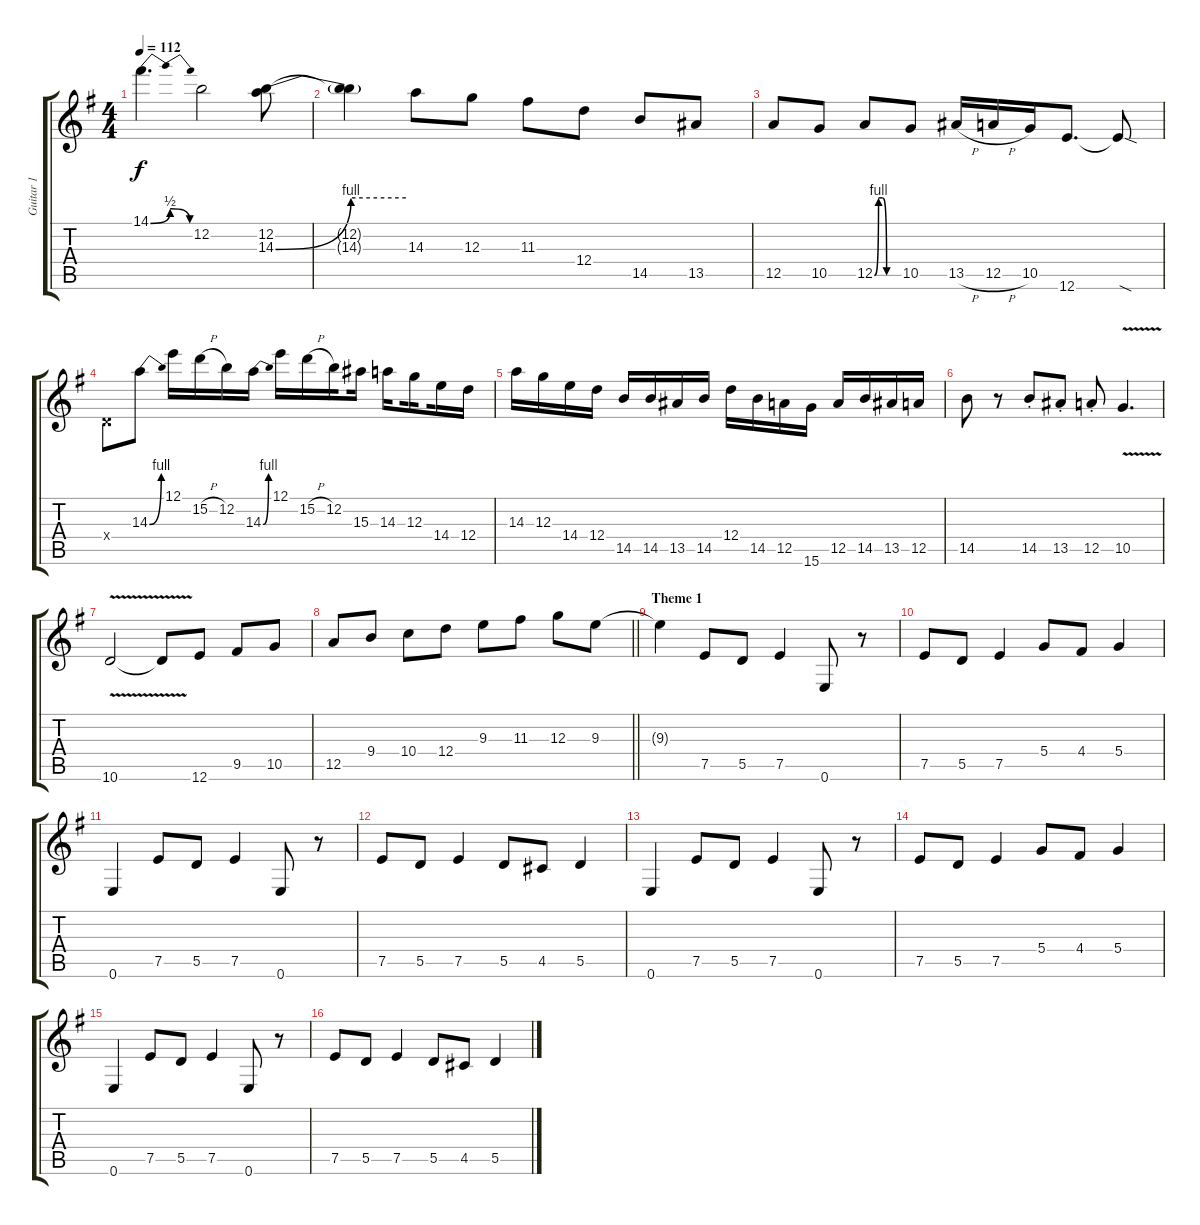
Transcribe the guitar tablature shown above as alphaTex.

\track ("Guitar 1" "Guitar 1") {instrument overdrivenguitar}
\staff {score tabs}
\tuning (E4 B3 G3 D3 A2 E2) {hide}
\ts (4 4)
\tempo 112
\clef g2
\ks eminor
14.1{be (bendrelease 0 0 15 2 47 2 60 0) t}.4{d dy f} 12.2.2 (12.2 14.3{be (bend 0 0 60 4)}).8 |
(12.2{t} 14.3{be (hold 0 4 60 4) t}).4 14.3.8 12.3.8 11.3.8 12.4.8 14.5.8 13.5.8 |
12.5.8 10.5.8 12.5{be (custom 0 0 10 4 20 4 30 0 60 0)}.8 10.5.8 13.5{h}.16 12.5{h}.16 10.5.16 12.6.8{d} 12.6{sod t}.8 |
0.4{x}.8 14.3{be (bend 0 0 60 4)}.8 12.1.16 15.2{h}.16 12.2.16 14.3{be (bend 0 0 60 4)}.16 12.1.16 15.2{h}.16 12.2.16{beam splitsecondary} 15.3.16 14.3.16{beam splitsecondary} 12.3.16{beam splitsecondary} 14.4.16 12.4.16 |
14.3.16 12.3.16 14.4.16 12.4.16 14.5.16 14.5.16 13.5.16 14.5.16 12.4.16 14.5.16 12.5.16 15.6.16 12.5.16 14.5.16 13.5.16 12.5.16 |
14.5.8 r.8 14.5{st}.8 13.5{st}.8 12.5{st}.8 10.5{v}.4{d} |
10.6{v}.2 10.6{t}.8 12.6.8 9.5.8 10.5.8 |
\barLineRight lightlight
12.5.8 9.4.8 10.4.8 12.4.8 9.3.8 11.3.8 12.3.8 9.3.8 |
\section ("" "Theme 1")
9.3{t}.4 7.5.8 5.5.8 7.5.4 0.6.8 r.8 |
7.5.8 5.5.8 7.5.4 5.4.8 4.4.8 5.4.4 |
0.6.4 7.5.8 5.5.8 7.5.4 0.6.8 r.8 |
7.5.8 5.5.8 7.5.4 5.5.8 4.5.8 5.5.4 |
0.6.4 7.5.8 5.5.8 7.5.4 0.6.8 r.8 |
7.5.8 5.5.8 7.5.4 5.4.8 4.4.8 5.4.4 |
0.6.4 7.5.8 5.5.8 7.5.4 0.6.8 r.8 |
7.5.8 5.5.8 7.5.4 5.5.8 4.5.8 5.5.4
